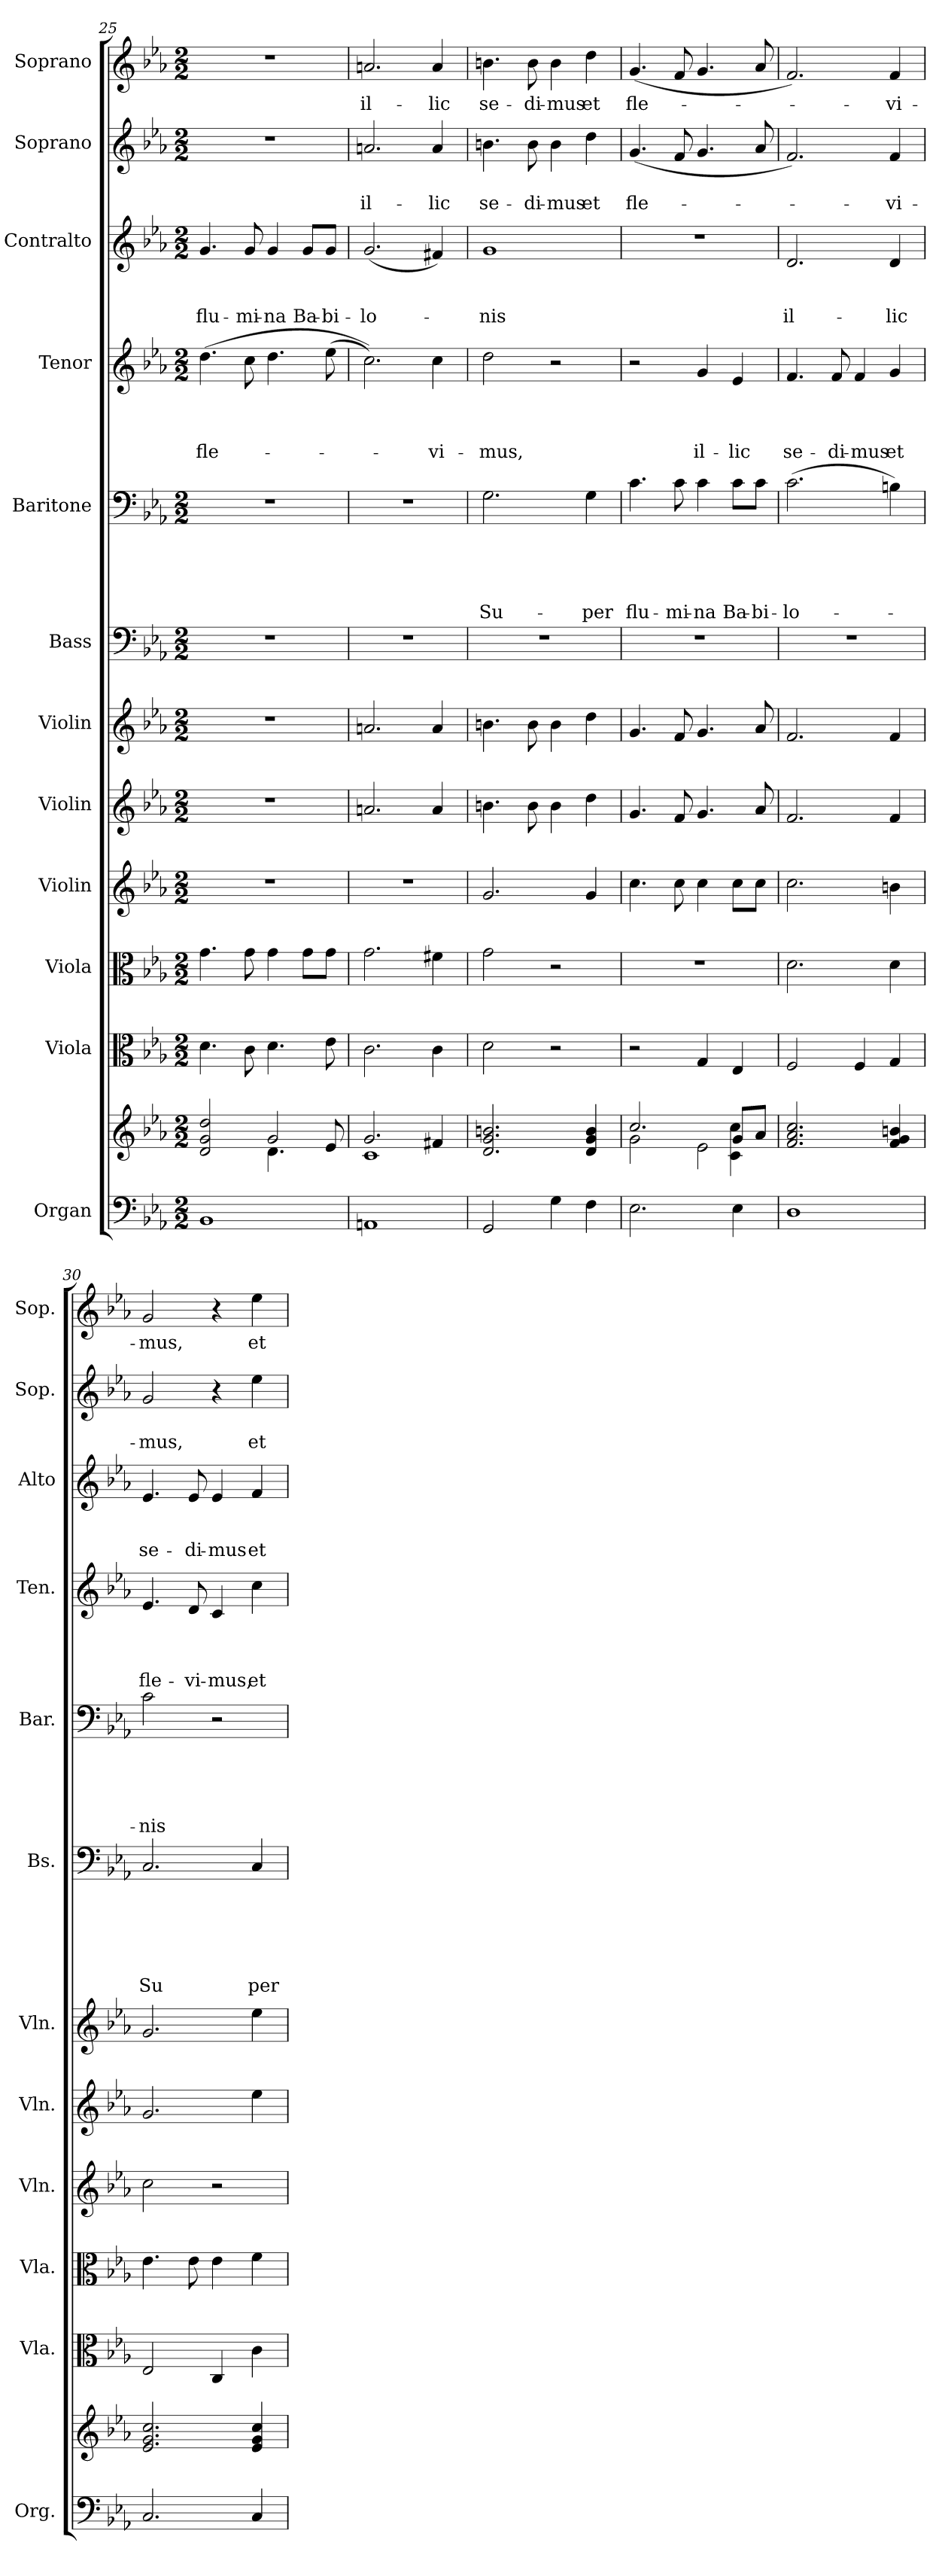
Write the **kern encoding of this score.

**kern	**kern	**kern	**kern	**kern	**kern	**kern	**kern	**text	**text	**text	**text	**text	**text	**kern	**text	**text	**text	**text	**text	**kern	**text	**text	**text	**text	**kern	**text	**text	**text	**kern	**text	**text	**kern	**text
*part12	*part12	*part11	*part10	*part9	*part8	*part7	*part6	*part6	*part6	*part6	*part6	*part6	*part6	*part5	*part5	*part5	*part5	*part5	*part5	*part4	*part4	*part4	*part4	*part4	*part3	*part3	*part3	*part3	*part2	*part2	*part2	*part1	*part1
*staff13	*staff12	*staff11	*staff10	*staff9	*staff8	*staff7	*staff6	*staff6	*staff6	*staff6	*staff6	*staff6	*staff6	*staff5	*staff5	*staff5	*staff5	*staff5	*staff5	*staff4	*staff4	*staff4	*staff4	*staff4	*staff3	*staff3	*staff3	*staff3	*staff2	*staff2	*staff2	*staff1	*staff1
*I"Organ	*	*I"Viola	*I"Viola	*I"Violin	*I"Violin	*I"Violin	*I"Bass	*	*	*	*	*	*	*I"Baritone	*	*	*	*	*	*I"Tenor	*	*	*	*	*I"Contralto	*	*	*	*I"Soprano	*	*	*I"Soprano	*
*I'Org.	*	*I'Vla.	*I'Vla.	*I'Vln.	*I'Vln.	*I'Vln.	*I'Bs.	*	*	*	*	*	*	*I'Bar.	*	*	*	*	*	*I'Ten.	*	*	*	*	*I'Alto	*	*	*	*I'Sop.	*	*	*I'Sop.	*
*clefF4	*clefG2	*clefC3	*clefC3	*clefG2	*clefG2	*clefG2	*clefF4	*	*	*	*	*	*	*clefF4	*	*	*	*	*	*clefG2	*	*	*	*	*clefG2	*	*	*	*clefG2	*	*	*clefG2	*
*	*	*	*	*	*	*	*	*	*	*	*	*	*	*	*	*	*	*	*	*ITrd7c12	*	*	*	*	*	*	*	*	*	*	*	*	*
*k[b-e-a-]	*k[b-e-a-]	*k[b-e-a-]	*k[b-e-a-]	*k[b-e-a-]	*k[b-e-a-]	*k[b-e-a-]	*k[b-e-a-]	*	*	*	*	*	*	*k[b-e-a-]	*	*	*	*	*	*k[b-e-a-]	*	*	*	*	*k[b-e-a-]	*	*	*	*k[b-e-a-]	*	*	*k[b-e-a-]	*
*E-:	*E-:	*E-:	*E-:	*E-:	*E-:	*E-:	*E-:	*	*	*	*	*	*	*E-:	*	*	*	*	*	*E-:	*	*	*	*	*E-:	*	*	*	*E-:	*	*	*E-:	*
*M2/2	*M2/2	*M2/2	*M2/2	*M2/2	*M2/2	*M2/2	*M2/2	*	*	*	*	*	*	*M2/2	*	*	*	*	*	*M2/2	*	*	*	*	*M2/2	*	*	*	*M2/2	*	*	*M2/2	*
=25	=25	=25	=25	=25	=25	=25	=25	=25	=25	=25	=25	=25	=25	=25	=25	=25	=25	=25	=25	=25	=25	=25	=25	=25	=25	=25	=25	=25	=25	=25	=25	=25	=25
*^	*^	*	*	*	*	*	*	*	*	*	*	*	*	*	*	*	*	*	*	*	*	*	*	*	*	*	*	*	*	*	*	*	*
*	*	*	*^	*	*	*	*	*	*	*	*	*	*	*	*	*	*	*	*	*	*	*	*	*	*	*	*	*	*	*	*	*	*	*	*
!	!	!	!	!	!	!	!	!	!	!	!	!	!	!	!	!	!	!	!	!	!	!	!	!	!	!	!LO:LY:b	!	!	!	!LO:LY:b	!	!	!	!	!
1BB-	1ryy	2ryy	2d/ 2g/ 2dd/	1ryy	4.d\	4.g\	1r	1rdd	1rdd	1r	.	.	.	.	.	.	1r	.	.	.	.	.	(>4.d\	.	.	.	fle-	4.g/	.	.	flu-	1rdd	.	.	1rdd	.
!	!	!	!	!	!	!	!	!	!	!	!	!	!	!	!	!	!	!	!	!	!	!	!	!	!	!	!	!	!	!	!LO:LY:b	!	!	!	!	!
.	.	.	.	.	8c\	8g\	.	.	.	.	.	.	.	.	.	.	.	.	.	.	.	.	8c\	.	.	.	.	8g/	.	.	-mi-	.	.	.	.	.
!	!	!	!	!	!	!	!	!	!	!	!	!	!	!	!	!	!	!	!	!	!	!	!	!	!	!	!	!	!	!	!LO:LY:b	!	!	!	!	!
.	.	2g/	4.d\	.	4.d\	4g\	.	.	.	.	.	.	.	.	.	.	.	.	.	.	.	.	4.d\	.	.	.	.	4g/	.	.	-na	.	.	.	.	.
!	!	!	!	!	!	!	!	!	!	!	!	!	!	!	!	!	!	!	!	!	!	!	!	!	!	!	!	!	!	!	!LO:LY:b	!	!	!	!	!
.	.	.	.	.	.	8g\L	.	.	.	.	.	.	.	.	.	.	.	.	.	.	.	.	.	.	.	.	.	8g/L	.	.	Ba-	.	.	.	.	.
!	!	!	!	!	!	!	!	!	!	!	!	!	!	!	!	!	!	!	!	!	!	!	!	!	!	!	!	!	!	!	!LO:LY:b	!	!	!	!	!
.	.	.	8e-/	.	8e-\	8g\J	.	.	.	.	.	.	.	.	.	.	.	.	.	.	.	.	(>8e-\	.	.	.	.	8g/J	.	.	-bi-	.	.	.	.	.
=26	=26	=26	=26	=26	=26	=26	=26	=26	=26	=26	=26	=26	=26	=26	=26	=26	=26	=26	=26	=26	=26	=26	=26	=26	=26	=26	=26	=26	=26	=26	=26	=26	=26	=26	=26	=26
!	!	!	!	!	!	!	!	!	!	!	!	!	!	!	!	!	!	!	!	!	!	!	!	!	!	!	!	!	!	!	!LO:LY:b	!	!	!LO:LY:b	!	!LO:LY:b
1AAn	1ryy	2.g/	1c	1ryy	2.c\	2.g\	1rdd	2.an/	2.an/	1r	.	.	.	.	.	.	1r	.	.	.	.	.	2.c\))	.	.	.	.	(<2.g/	.	.	-lo-	2.an/	.	il-	2.an/	il-
!	!	!	!	!	!	!	!	!	!	!	!	!	!	!	!	!	!	!	!	!	!	!	!	!	!	!	!LO:LY:b	!	!	!	!	!	!	!LO:LY:b	!	!LO:LY:b
.	.	4f#X/	.	.	4c\	4f#X\	.	4a/	4a/	.	.	.	.	.	.	.	.	.	.	.	.	.	4c\	.	.	.	-vi-	4f#X/)	.	.	.	4a/	.	-lic	4a/	-lic
!!LO:PB:g=z
=27	=27	=27	=27	=27	=27	=27	=27	=27	=27	=27	=27	=27	=27	=27	=27	=27	=27	=27	=27	=27	=27	=27	=27	=27	=27	=27	=27	=27	=27	=27	=27	=27	=27	=27	=27	=27
!	!	!	!	!	!	!	!	!	!	!	!	!	!	!	!	!	!	!	!	!	!	!LO:LY:b	!	!	!	!	!LO:LY:b	!	!	!	!LO:LY:b	!	!	!LO:LY:b	!	!LO:LY:b
2GG/	1ryy	2.d/ 2.g/ 2.bn/	1ryy	1ryy	2d\	2g\	2.g/	4.bn\	4.bn\	1rF	.	.	.	.	.	.	2.G\	.	.	.	.	Su-	2d\	.	.	.	-mus,	1g	.	.	-nis	4.bn\	.	se-	4.bn\	se-
!	!	!	!	!	!	!	!	!	!	!	!	!	!	!	!	!	!	!	!	!	!	!	!	!	!	!	!	!	!	!	!	!	!	!LO:LY:b	!	!LO:LY:b
.	.	.	.	.	.	.	.	8b\	8b\	.	.	.	.	.	.	.	.	.	.	.	.	.	.	.	.	.	.	.	.	.	.	8b\	.	-di-	8b\	-di-
!	!	!	!	!	!	!	!	!	!	!	!	!	!	!	!	!	!	!	!	!	!	!	!	!	!	!	!	!	!	!	!	!	!	!LO:LY:b	!	!LO:LY:b
4G\	.	.	.	.	2r	2r	.	4b\	4b\	.	.	.	.	.	.	.	.	.	.	.	.	.	2r	.	.	.	.	.	.	.	.	4b\	.	-mus	4b\	-mus
!	!	!	!	!	!	!	!	!	!	!	!	!	!	!	!	!	!	!	!	!	!	!LO:LY:b	!	!	!	!	!	!	!	!	!	!	!	!LO:LY:b	!	!LO:LY:b
4F\	.	4d/ 4g/ 4b/	.	.	.	.	4g/	4dd\	4dd\	.	.	.	.	.	.	.	4G\	.	.	.	.	-per	.	.	.	.	.	.	.	.	.	4dd\	.	et	4dd\	et
=28	=28	=28	=28	=28	=28	=28	=28	=28	=28	=28	=28	=28	=28	=28	=28	=28	=28	=28	=28	=28	=28	=28	=28	=28	=28	=28	=28	=28	=28	=28	=28	=28	=28	=28	=28	=28
!	!	!	!	!	!	!	!	!	!	!	!	!	!	!	!	!	!	!	!	!	!	!LO:LY:b	!	!	!	!	!	!	!	!	!	!	!	!LO:LY:b	!	!LO:LY:b
2.E-\	1ryy	2.cc/	2g\	2ryy	2r	1re	4.cc\	4.g/	4.g/	1rF	.	.	.	.	.	.	4.c\	.	.	.	.	flu-	2r	.	.	.	.	1rdd	.	.	.	(<4.g/	.	fle-	(<4.g/	fle-
!	!	!	!	!	!	!	!	!	!	!	!	!	!	!	!	!	!	!	!	!	!	!LO:LY:b	!	!	!	!	!	!	!	!	!	!	!	!	!	!
.	.	.	.	.	.	.	8cc\	8f/	8f/	.	.	.	.	.	.	.	8c\	.	.	.	.	-mi-	.	.	.	.	.	.	.	.	.	8f/	.	.	8f/	.
!	!	!	!	!	!	!	!	!	!	!	!	!	!	!	!	!	!	!	!	!	!	!LO:LY:b	!	!	!	!	!LO:LY:b	!	!	!	!	!	!	!	!	!
.	.	.	4ryy	2e-\	4G/	.	4cc\	4.g/	4.g/	.	.	.	.	.	.	.	4c\	.	.	.	.	-na	4G/	.	.	.	il-	.	.	.	.	4.g/	.	.	4.g/	.
!	!	!	!	!	!	!	!	!	!	!	!	!	!	!	!	!	!	!	!	!	!	!LO:LY:b	!	!	!	!	!LO:LY:b	!	!	!	!	!	!	!	!	!
4E-\	.	8g/L	4c\ 4cc\	.	4E-/	.	8cc\L	.	.	.	.	.	.	.	.	.	8c\L	.	.	.	.	Ba-	4E-/	.	.	.	-lic	.	.	.	.	.	.	.	.	.
!	!	!	!	!	!	!	!	!	!	!	!	!	!	!	!	!	!	!	!	!	!	!LO:LY:b	!	!	!	!	!	!	!	!	!	!	!	!	!	!
.	.	8a-/J	.	.	.	.	8cc\J	8a-/	8a-/	.	.	.	.	.	.	.	8c\J	.	.	.	.	-bi-	.	.	.	.	.	.	.	.	.	8a-/	.	.	8a-/	.
=29	=29	=29	=29	=29	=29	=29	=29	=29	=29	=29	=29	=29	=29	=29	=29	=29	=29	=29	=29	=29	=29	=29	=29	=29	=29	=29	=29	=29	=29	=29	=29	=29	=29	=29	=29	=29
!	!	!	!	!	!	!	!	!	!	!	!	!	!	!	!	!	!	!	!	!	!	!LO:LY:b	!	!	!	!	!LO:LY:b	!	!	!	!LO:LY:b	!	!	!	!	!
1D	1ryy	2.f/ 2.a-/ 2.cc/	1ryy	1ryy	2F/	2.d\	2.cc\	2.f/	2.f/	1rF	.	.	.	.	.	.	(>2.c\	.	.	.	.	-lo-	4.F/	.	.	.	se-	2.d/	.	.	il-	2.f/)	.	.	2.f/)	.
!	!	!	!	!	!	!	!	!	!	!	!	!	!	!	!	!	!	!	!	!	!	!	!	!	!	!	!LO:LY:b	!	!	!	!	!	!	!	!	!
.	.	.	.	.	.	.	.	.	.	.	.	.	.	.	.	.	.	.	.	.	.	.	8F/	.	.	.	-di-	.	.	.	.	.	.	.	.	.
!	!	!	!	!	!	!	!	!	!	!	!	!	!	!	!	!	!	!	!	!	!	!	!	!	!	!	!LO:LY:b	!	!	!	!	!	!	!	!	!
.	.	.	.	.	4F/	.	.	.	.	.	.	.	.	.	.	.	.	.	.	.	.	.	4F/	.	.	.	-mus	.	.	.	.	.	.	.	.	.
!	!	!	!	!	!	!	!	!	!	!	!	!	!	!	!	!	!	!	!	!	!	!	!	!	!	!	!LO:LY:b	!	!	!	!LO:LY:b	!	!	!LO:LY:b	!	!LO:LY:b
.	.	4f/ 4g/ 4bn/	.	.	4G/	4d\	4bn\	4f/	4f/	.	.	.	.	.	.	.	4Bn\)	.	.	.	.	.	4G/	.	.	.	et	4d/	.	.	-lic	4f/	.	-vi-	4f/	-vi-
=30	=30	=30	=30	=30	=30	=30	=30	=30	=30	=30	=30	=30	=30	=30	=30	=30	=30	=30	=30	=30	=30	=30	=30	=30	=30	=30	=30	=30	=30	=30	=30	=30	=30	=30	=30	=30
!	!	!	!	!	!	!	!	!	!	!	!	!	!	!	!	!LO:LY:b	!	!	!	!	!	!LO:LY:b	!	!	!	!	!LO:LY:b	!	!	!	!LO:LY:b	!	!	!LO:LY:b	!	!LO:LY:b
2.C/	1ryy	2.e-/ 2.g/ 2.cc/	1ryy	1ryy	2E-/	4.e-\	2cc\	2.g/	2.g/	2.C/	.	.	.	.	.	Su	2c\	.	.	.	.	-nis	4.E-/	.	.	.	fle-	4.e-/	.	.	se-	2g/	.	-mus,	2g/	-mus,
!	!	!	!	!	!	!	!	!	!	!	!	!	!	!	!	!	!	!	!	!	!	!	!	!	!	!	!LO:LY:b	!	!	!	!LO:LY:b	!	!	!	!	!
.	.	.	.	.	.	8e-\	.	.	.	.	.	.	.	.	.	.	.	.	.	.	.	.	8D/	.	.	.	-vi-	8e-/	.	.	-di-	.	.	.	.	.
!	!	!	!	!	!	!	!	!	!	!	!	!	!	!	!	!	!	!	!	!	!	!	!	!	!	!	!LO:LY:b	!	!	!	!LO:LY:b	!	!	!	!	!
.	.	.	.	.	4C/	4e-\	2r	.	.	.	.	.	.	.	.	.	2r	.	.	.	.	.	4C/	.	.	.	-mus,	4e-/	.	.	-mus	4r	.	.	4r	.
!	!	!	!	!	!	!	!	!	!	!	!	!	!	!	!	!LO:LY:b	!	!	!	!	!	!	!	!	!	!	!LO:LY:b	!	!	!	!LO:LY:b	!	!	!LO:LY:b	!	!LO:LY:b
4C/	.	4e-/ 4g/ 4cc/	.	.	4c\	4f\	.	4ee-\	4ee-\	4C/	.	.	.	.	.	per	.	.	.	.	.	.	4c\	.	.	.	et	4f/	.	.	et	4ee-\	.	et	4ee-\	et
*v	*v	*	*	*	*	*	*	*	*	*	*	*	*	*	*	*	*	*	*	*	*	*	*	*	*	*	*	*	*	*	*	*	*	*	*	*
*	*v	*v	*v	*	*	*	*	*	*	*	*	*	*	*	*	*	*	*	*	*	*	*	*	*	*	*	*	*	*	*	*	*	*	*	*
=	=	=	=	=	=	=	=	=	=	=	=	=	=	=	=	=	=	=	=	=	=	=	=	=	=	=	=	=	=	=	=	=	=
*-	*-	*-	*-	*-	*-	*-	*-	*-	*-	*-	*-	*-	*-	*-	*-	*-	*-	*-	*-	*-	*-	*-	*-	*-	*-	*-	*-	*-	*-	*-	*-	*-	*-
